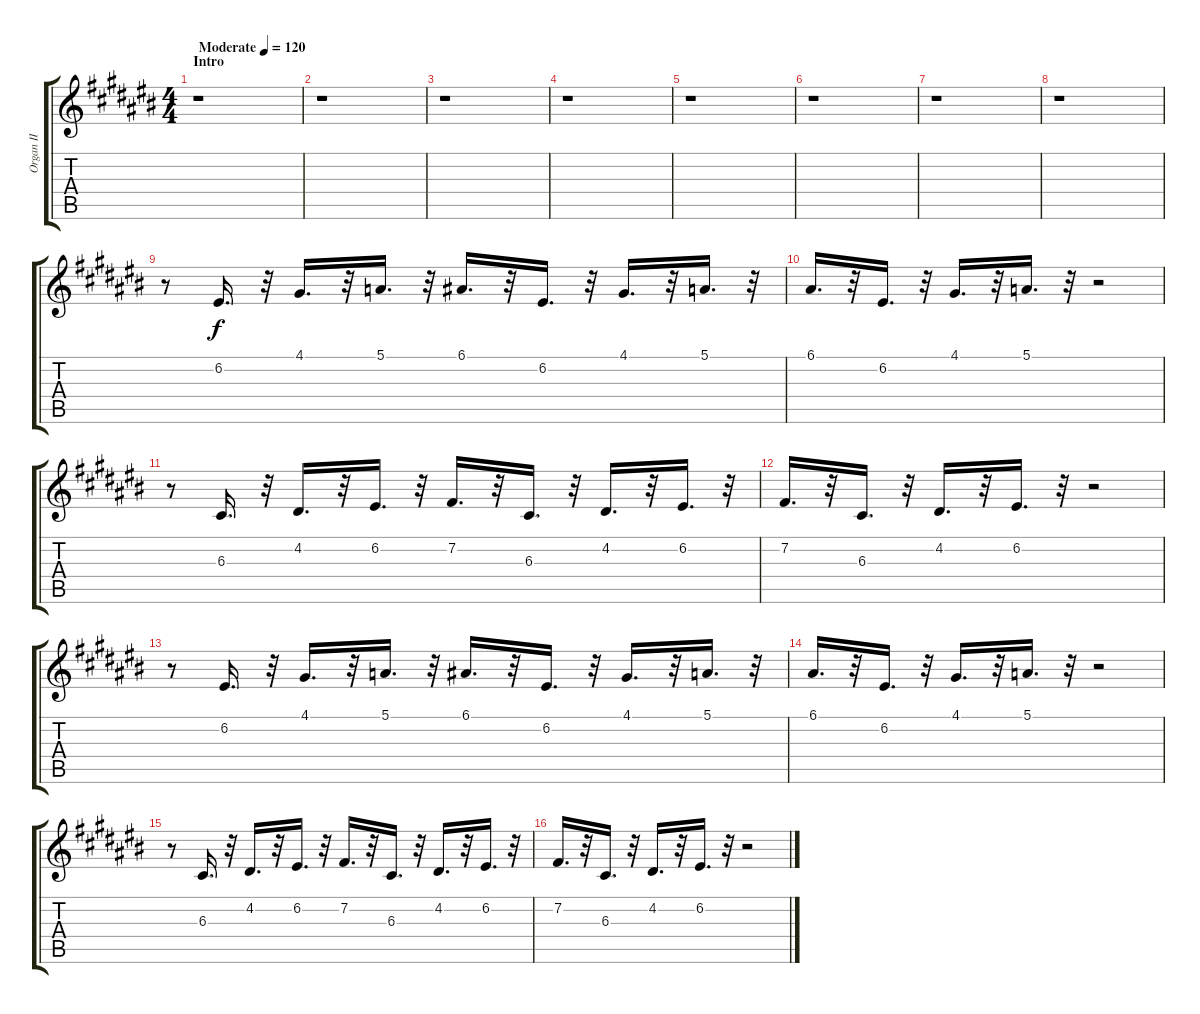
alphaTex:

\track ("Organ II" "Organ II") {instrument churchorgan}
\staff {score tabs}
\tuning (E4 B3 G3 D3 A2 E2) {hide}
\ts (4 4)
\section ("" "Intro")
\tempo (120 "Moderate")
\clef g2
\ks a#minor
r.1{dy f instrument churchorgan} |
r.1 |
r.1 |
r.1 |
r.1 |
r.1 |
r.1 |
r.1 |
r.8 6.2.16{d} r.32 4.1.16{d} r.32 5.1.16{d} r.32 6.1.16{d} r.32 6.2.16{d} r.32 4.1.16{d} r.32 5.1.16{d} r.32 |
6.1.16{d} r.32 6.2.16{d} r.32 4.1.16{d} r.32 5.1.16{d} r.32 r.2 |
r.8 6.3.16{d} r.32 4.2.16{d} r.32 6.2.16{d} r.32 7.2.16{d} r.32 6.3.16{d} r.32 4.2.16{d} r.32 6.2.16{d} r.32 |
7.2.16{d} r.32 6.3.16{d} r.32 4.2.16{d} r.32 6.2.16{d} r.32 r.2 |
r.8 6.2.16{d} r.32 4.1.16{d} r.32 5.1.16{d} r.32 6.1.16{d} r.32 6.2.16{d} r.32 4.1.16{d} r.32 5.1.16{d} r.32 |
6.1.16{d} r.32 6.2.16{d} r.32 4.1.16{d} r.32 5.1.16{d} r.32 r.2 |
r.8 6.3.16{d} r.32 4.2.16{d} r.32 6.2.16{d} r.32 7.2.16{d} r.32 6.3.16{d} r.32 4.2.16{d} r.32 6.2.16{d} r.32 |
7.2.16{d} r.32 6.3.16{d} r.32 4.2.16{d} r.32 6.2.16{d} r.32 r.2
